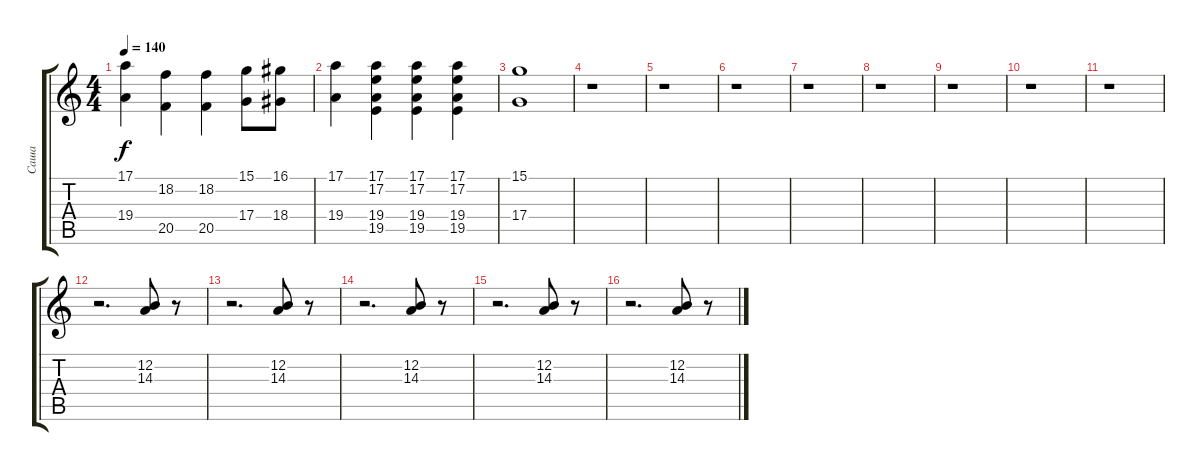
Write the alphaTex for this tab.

\track ("Саша" "Саша") {instrument lead2sawtooth}
\staff {score tabs}
\tuning (E4 B3 G3 D3 A2 E2) {hide}
\ts (4 4)
\tempo 140
\clef g2
\ks c
(17.1 19.4).4{dy f} (18.2 20.5).4 (18.2 20.5).4 (15.1 17.4).8 (16.1 18.4).8 |
(17.1 19.4).4 (17.1 17.2 19.4 19.5).4 (17.1 17.2 19.4 19.5).4 (17.1 17.2 19.4 19.5).4 |
(15.1 17.4).1 |
r.1 |
r.1 |
r.1 |
r.1 |
r.1 |
r.1 |
r.1 |
r.1 |
r.2{d} (12.2 14.3).8 r.8 |
r.2{d} (12.2 14.3).8 r.8 |
r.2{d} (12.2 14.3).8 r.8 |
r.2{d} (12.2 14.3).8 r.8 |
r.2{d} (12.2 14.3).8 r.8
